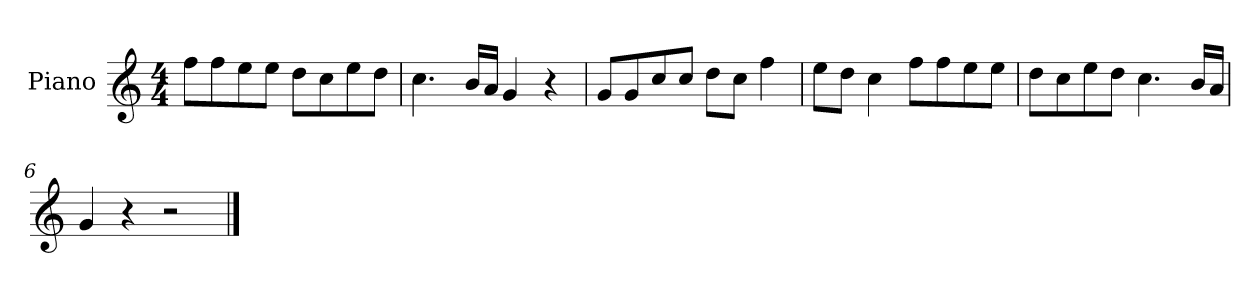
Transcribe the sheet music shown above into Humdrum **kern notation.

**kern
*part1
*staff1
*I"Piano
*I'P-no
*clefG2
*k[]
*M4/4
*MM90
=1
8ff\L
8ff\
8ee\
8ee\J
8dd\L
8cc\
8ee\
8dd\J
=2
4.cc\
16b/LL
16a/JJ
4g/
4r
=3
8g/L
8g/
8cc/
8cc/J
8dd\L
8cc\J
4ff\
=4
8ee\L
8dd\J
4cc\
8ff\L
8ff\
8ee\
8ee\J
=5
8dd\L
8cc\
8ee\
8dd\J
4.cc\
16b/LL
16a/JJ
=6
4g/
4r
2r
==
*-
